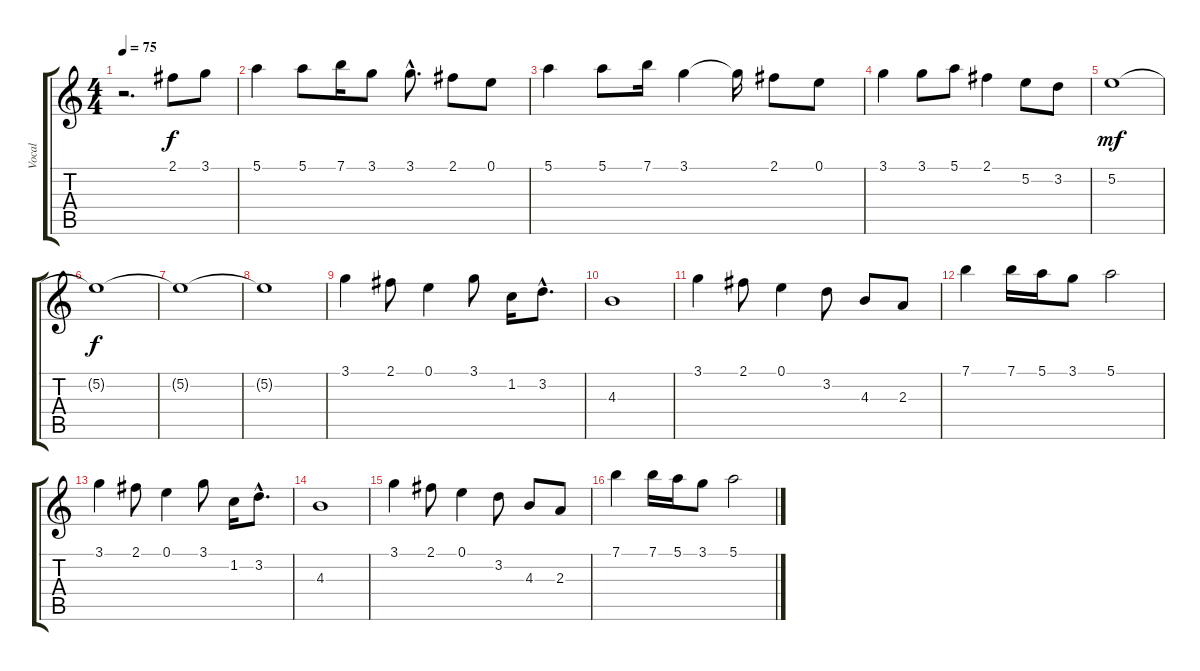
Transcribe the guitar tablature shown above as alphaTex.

\track ("Vocal" "Vocal") {instrument overdrivenguitar}
\staff {score tabs}
\tuning (E4 B3 G3 D3 A2 E2) {hide}
\ts (4 4)
\tempo 75
\clef g2
\ks c
r.2{d dy f instrument overdrivenguitar} 2.1.8 3.1.8 |
5.1.4 5.1.8 7.1.16 3.1.8 3.1{hac}.8{d} 2.1.8 0.1.8 |
5.1.4 5.1.8 7.1.16 3.1.4 3.1{t}.16 2.1.8 0.1.8 |
3.1.4 3.1.8 5.1.8 2.1.4 5.2.8 3.2.8 |
5.2.1{dy mf} |
5.2{t}.1{dy f} |
5.2{t}.1 |
5.2{t}.1 |
3.1.4 2.1.8 0.1.4 3.1.8 1.2.16 3.2{hac}.8{d} |
4.3.1 |
3.1.4 2.1.8 0.1.4 3.2.8 4.3.8 2.3.8 |
7.1.4 7.1.16 5.1.16 3.1.8 5.1.2 |
3.1.4 2.1.8 0.1.4 3.1.8 1.2.16 3.2{hac}.8{d} |
4.3.1 |
3.1.4 2.1.8 0.1.4 3.2.8 4.3.8 2.3.8 |
7.1.4 7.1.16 5.1.16 3.1.8 5.1.2
